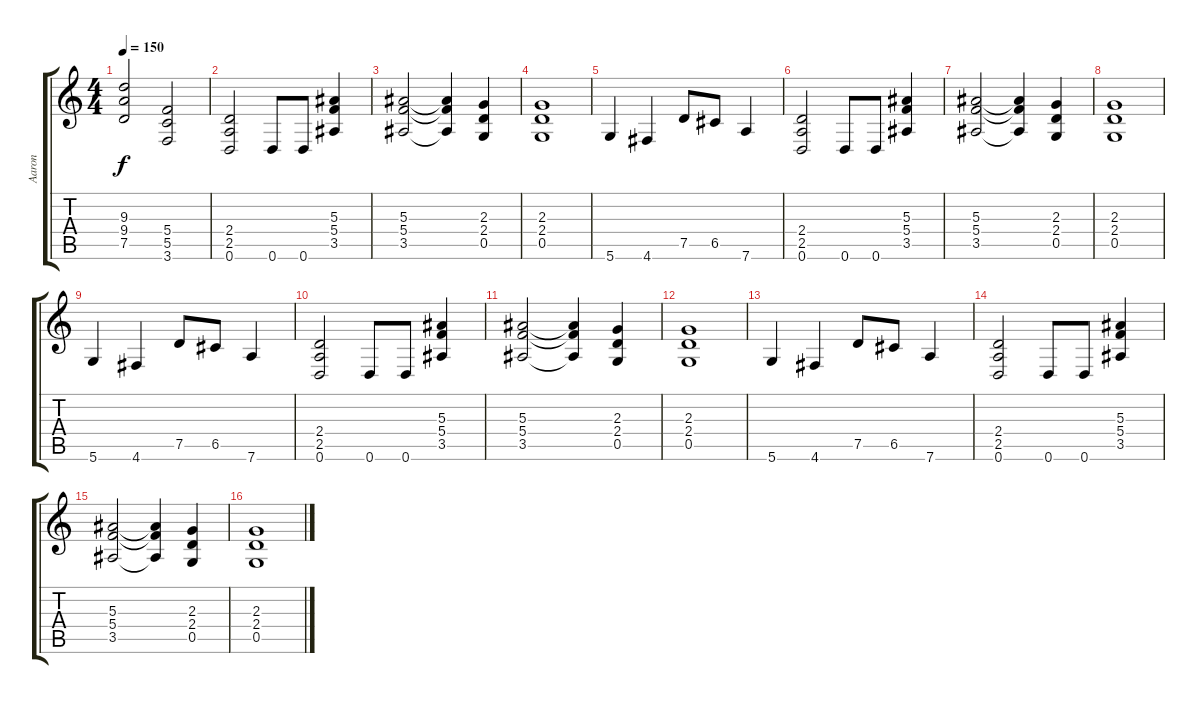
\track ("Aaron" "Aaron") {instrument distortionguitar}
\staff {score tabs}
\tuning (D4 A3 F3 C3 G2 D2) {hide}
\ts (4 4)
\tempo 150
\clef g2
\ks c
(9.3 9.4 7.5).2{dy f} (5.4 5.5 3.6).2 |
(2.4 2.5 0.6).2 0.6.8 0.6.8 (5.3 5.4 3.5).4 |
(5.3 5.4 3.5).2 (5.3{t} 5.4{t} 3.5{t}).4 (2.3 2.4 0.5).4 |
(2.3 2.4 0.5).1 |
5.6.4 4.6.4 7.5.8 6.5.8 7.6.4 |
(2.4 2.5 0.6).2 0.6.8 0.6.8 (5.3 5.4 3.5).4 |
(5.3 5.4 3.5).2 (5.3{t} 5.4{t} 3.5{t}).4 (2.3 2.4 0.5).4 |
(2.3 2.4 0.5).1 |
5.6.4 4.6.4 7.5.8 6.5.8 7.6.4 |
(2.4 2.5 0.6).2 0.6.8 0.6.8 (5.3 5.4 3.5).4 |
(5.3 5.4 3.5).2 (5.3{t} 5.4{t} 3.5{t}).4 (2.3 2.4 0.5).4 |
(2.3 2.4 0.5).1 |
5.6.4 4.6.4 7.5.8 6.5.8 7.6.4 |
(2.4 2.5 0.6).2 0.6.8 0.6.8 (5.3 5.4 3.5).4 |
(5.3 5.4 3.5).2 (5.3{t} 5.4{t} 3.5{t}).4 (2.3 2.4 0.5).4 |
(2.3 2.4 0.5).1
